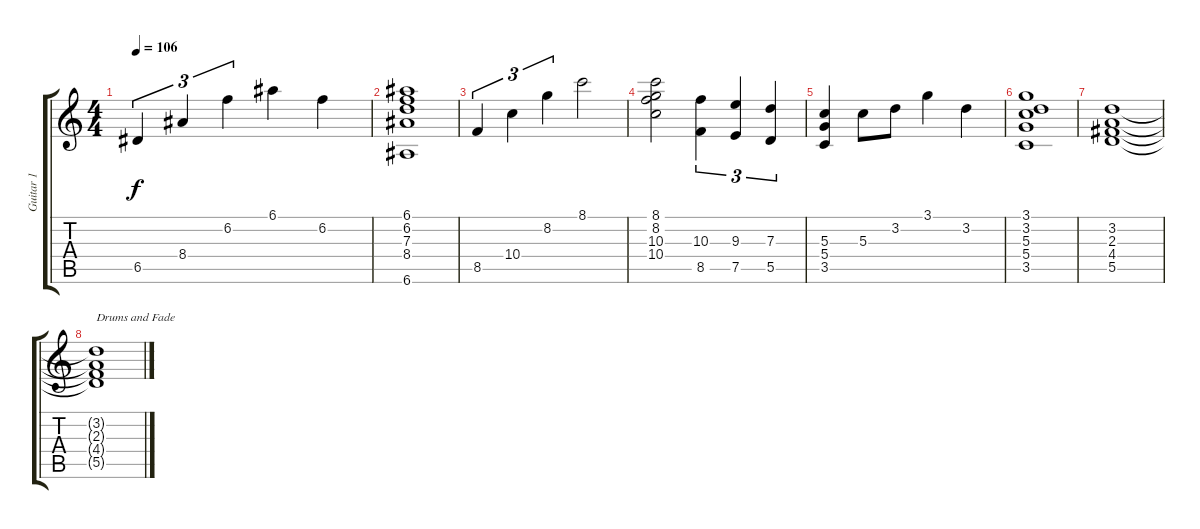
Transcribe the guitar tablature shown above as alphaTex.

\track ("Guitar 1" "Guitar 1") {instrument overdrivenguitar}
\staff {score tabs}
\tuning (E4 B3 G3 D3 A2 E2) {hide}
\ts (4 4)
\tempo 106
\clef g2
\ks c
6.5.4{tu (3 2) dy f} 8.4.4{tu (3 2)} 6.2.4{tu (3 2)} 6.1.4 6.2.4 |
(6.1 6.2 7.3 8.4 6.6).1 |
8.5.4{tu (3 2)} 10.4.4{tu (3 2)} 8.2.4{tu (3 2)} 8.1.2 |
(8.1 8.2 10.3 10.4).2 (10.3 8.5).4{tu (3 2)} (9.3 7.5).4{tu (3 2)} (7.3 5.5).4{tu (3 2)} |
(5.3 5.4 3.5).4 5.3.8 3.2.8 3.1.4 3.2.4 |
(3.1 3.2 5.3 5.4 3.5).1 |
(3.2 2.3 4.4 5.5).1 |
(3.2{t} 2.3{t} 4.4{t} 5.5{t}).1{txt "Drums and Fade"}
